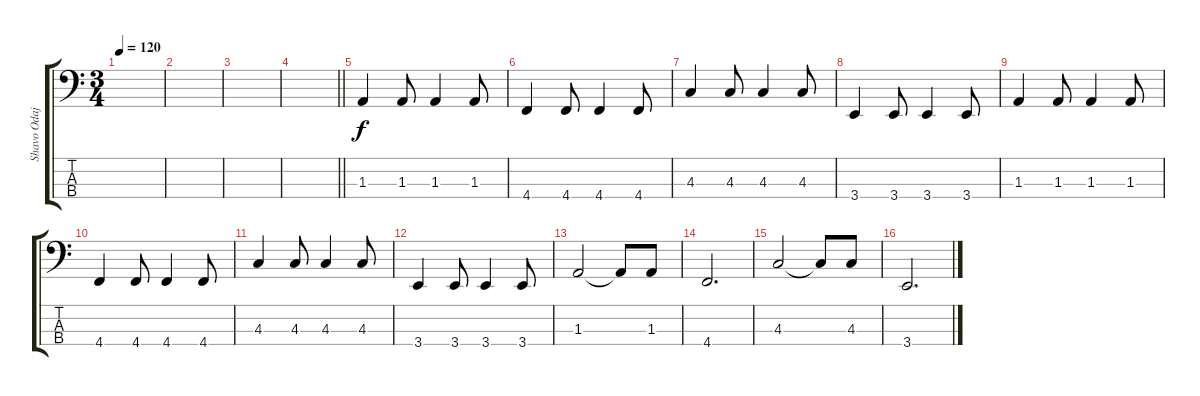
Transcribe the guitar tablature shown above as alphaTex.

\track ("Shavo Odajian" "Shavo Odaj") {instrument electricbassfinger}
\staff {score tabs}
\tuning (Gb2 Db2 Ab1 Db1) {hide}
\ts (3 4)
\tempo 120
\clef f4
\ks c
|
|
|
\barLineRight lightlight
|
1.3.4 1.3.8 1.3.4 1.3.8 |
4.4.4 4.4.8 4.4.4 4.4.8 |
4.3.4 4.3.8 4.3.4 4.3.8 |
3.4.4 3.4.8 3.4.4 3.4.8 |
1.3.4 1.3.8 1.3.4 1.3.8 |
4.4.4 4.4.8 4.4.4 4.4.8 |
4.3.4 4.3.8 4.3.4 4.3.8 |
3.4.4 3.4.8 3.4.4 3.4.8 |
1.3.2 1.3{t}.8 1.3.8 |
4.4.2{d} |
4.3.2 4.3{t}.8 4.3.8 |
3.4.2{d}
